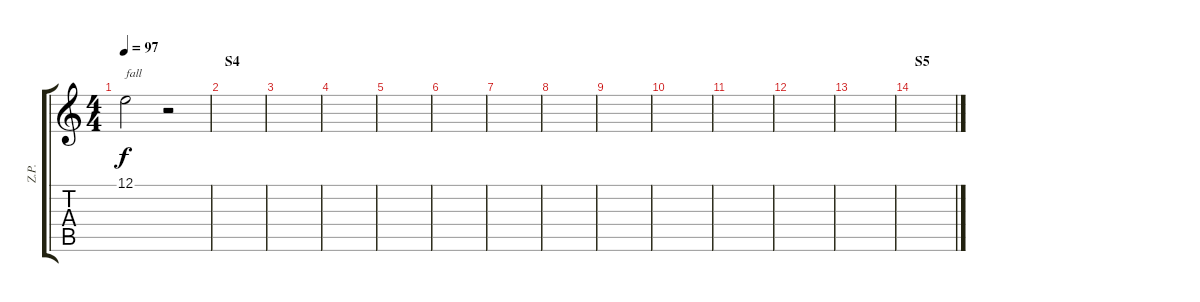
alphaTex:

\track ("Z.P." "Z.P.") {instrument frenchhorn}
\staff {score tabs}
\tuning (E4 B3 G3 D3 A2 E2) {hide}
\ts (4 4)
\tempo 97
\clef g2
\ks c
12.1.2{txt "fall" dy f} r.2 |
\section ("" "S4")
|
|
|
|
|
|
|
|
|
|
|
|
\section ("" "S5")
